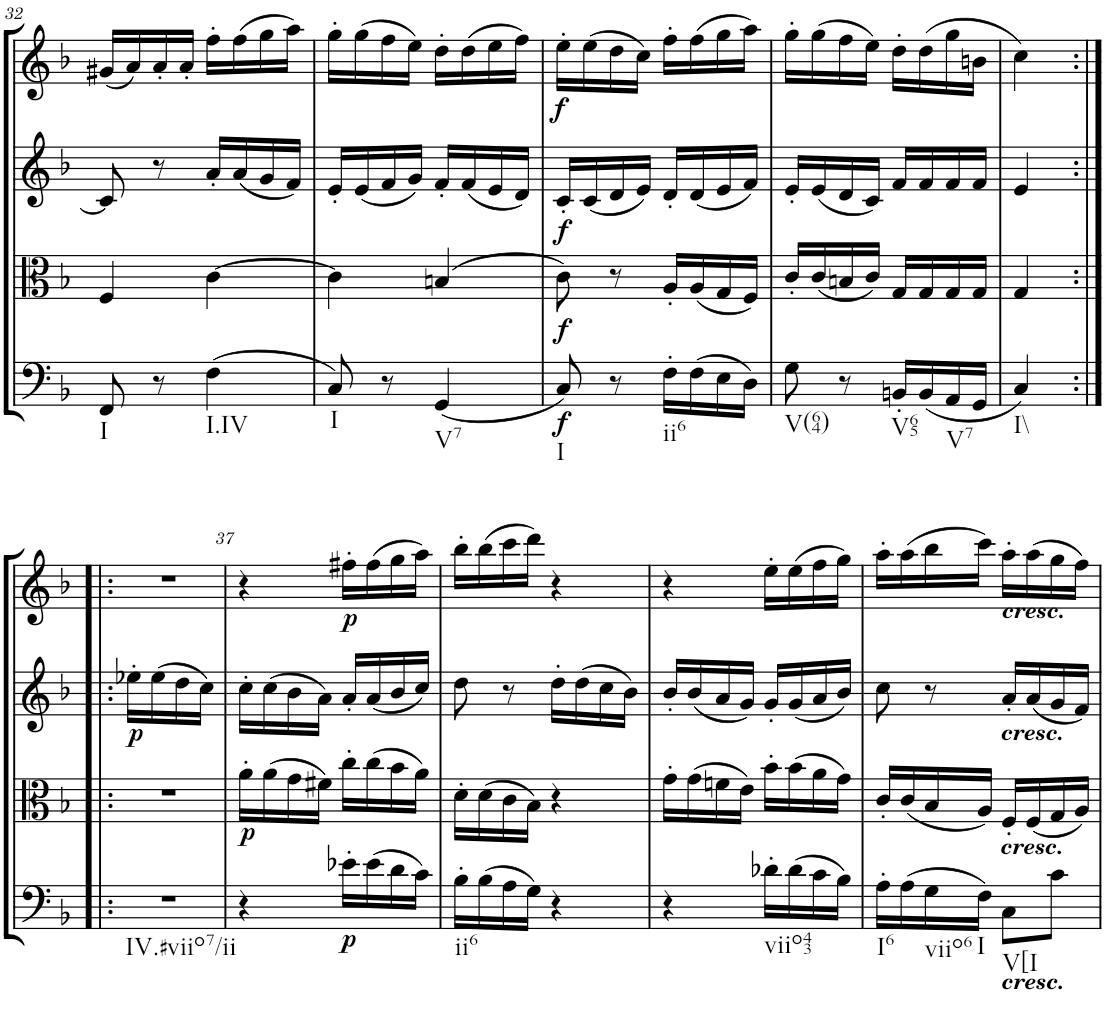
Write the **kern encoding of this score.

**kern	**dynam	**kern	**dynam	**kern	**dynam	**kern	**dynam
*part4	*part4	*part3	*part3	*part2	*part2	*part1	*part1
*staff4	*staff4	*staff3	*staff3	*staff2	*staff2	*staff1	*staff1
*I"Cello	*	*I"Viola	*	*I"2nd Violin	*	*I"1st Violin	*
*	*	*I'Vla	*	*I'Vln	*	*I'Vln	*
!!LO:PB:g=z
*clefF4	*	*clefC3	*	*clefG2	*	*clefG2	*
*k[b-]	*	*k[b-]	*	*k[b-]	*	*k[b-]	*
*F:	*	*F:	*	*F:	*	*F:	*
*M2/4	*	*M2/4	*	*M2/4	*	*M2/4	*
=32	=32	=32	=32	=32	=32	=32	=32
!LO:TX:b:t=I	!	!	!	!	!	!	!
8FF/	.	4F/	.	8c/]	.	(16g#X/LL	.
.	.	.	.	.	.	16a/)	.
8r	.	.	.	8r	.	16a'/	.
.	.	.	.	.	.	16a'/JJ	.
!LO:TX:b:t=I.IV	!	!	!	!	!	!	!
(4F\	.	[4c\	.	16a'/LL	.	16ff'\LL	.
.	.	.	.	(16a/	.	(16ff\	.
.	.	.	.	16g/	.	16gg\	.
.	.	.	.	16f/JJ)	.	16aa\JJ)	.
=33	=33	=33	=33	=33	=33	=33	=33
!LO:TX:b:t=I	!	!	!	!	!	!	!
8C/)	.	4c\]	.	16e'/LL	.	16gg'\LL	.
.	.	.	.	(16e/	.	(16gg\	.
8r	.	.	.	16f/	.	16ff\	.
.	.	.	.	16g/JJ)	.	16ee\JJ)	.
!LO:TX:b:t=V7	!	!	!	!	!	!	!
(4GG/	.	(4Bn/	.	16f'/LL	.	16dd'\LL	.
.	.	.	.	(16f/	.	(16dd\	.
.	.	.	.	16e/	.	16ee\	.
.	.	.	.	16d/JJ)	.	16ff\JJ)	.
=34	=34	=34	=34	=34	=34	=34	=34
!LO:TX:b:t=I	!	!	!	!	!	!	!
!	!LO:DY:b	!	!LO:DY:b	!	!	!	!
!	!	!	!LO:DY:n=1:a	!	!	!	!LO:DY:b
8C/)	f	8c\)	f f	16c'/LL	.	16ee'\LL	f
.	.	.	.	(16c/	.	(16ee\	.
8r	.	8r	.	16d/	.	16dd\	.
.	.	.	.	16e/JJ)	.	16cc\JJ)	.
!LO:TX:b:t=ii6	!	!	!	!	!	!	!
16F'\LL	.	16A'/LL	.	16d'/LL	.	16ff'\LL	.
(16F\	.	(16A/	.	(16d/	.	(16ff\	.
16E\	.	16G/	.	16e/	.	16gg\	.
16D\JJ)	.	16F/JJ)	.	16f/JJ)	.	16aa\JJ)	.
=35	=35	=35	=35	=35	=35	=35	=35
!LO:TX:b:t=V(64)	!	!	!	!	!	!	!
8G\	.	16c'/LL	.	16e'/LL	.	16gg'\LL	.
.	.	(16c/	.	(16e/	.	(16gg\	.
8r	.	16Bn/	.	16d/	.	16ff\	.
.	.	16c/JJ)	.	16c/JJ)	.	16ee\JJ)	.
!LO:TX:b:t=V65	!	!	!	!	!	!	!
16BBn'/LL	.	16G/LL	.	16f/LL	.	16dd'\LL	.
(16BB/	.	16G/	.	16f/	.	(16dd\	.
!LO:TX:b:t=V7	!	!	!	!	!	!	!
16AA/	.	16G/	.	16f/	.	16gg\	.
16GG/JJ	.	16G/JJ	.	16f/JJ	.	16bn\JJ	.
=36	=36	=36	=36	=36	=36	=36	=36
!LO:TX:b:t=I\\	!	!	!	!	!	!	!
4C/)	.	4G/	.	4e/	.	4cc\)	.
!!LO:LB:g=z
=36X3:|!|:	=36X3:|!|:	=36X3:|!|:	=36X3:|!|:	=36X3:|!|:	=36X3:|!|:	=36X3:|!|:	=36X3:|!|:
!LO:TX:b:t=IV.#viio7/ii	!	!	!	!	!	!	!
!	!	!	!	!	!LO:DY:b	!	!
2r	.	2r	.	16ee-X'\LL	p	2r	.
.	.	.	.	(16ee-\	.	.	.
.	.	.	.	16dd\	.	.	.
.	.	.	.	16cc\JJ)	.	.	.
.	.	.	.	4ryy	.	.	.
=37	=37	=37	=37	=37	=37	=37	=37
!	!	!	!LO:DY:b	!	!	!	!
4r	.	16a'\LL	p	16cc'\LL	.	4r	.
.	.	(16a\	.	(16cc\	.	.	.
.	.	16g\	.	16b-\	.	.	.
.	.	16f#X\JJ)	.	16a\JJ)	.	.	.
!	!LO:DY:b	!	!	!	!	!	!LO:DY:b
16e-X'\LL	p	16cc'\LL	.	16a'/LL	.	16ff#X'\LL	p
(16e-\	.	(16cc\	.	(16a/	.	(16ff#\	.
16d\	.	16b-\	.	16b-/	.	16gg\	.
16c\JJ)	.	16a\JJ)	.	16cc/JJ)	.	16aa\JJ)	.
=38	=38	=38	=38	=38	=38	=38	=38
!LO:TX:b:t=ii6	!	!	!	!	!	!	!
16B-'\LL	.	16d'\LL	.	8dd\	.	16bb-'\LL	.
(16B-\	.	(16d\	.	.	.	(16bb-\	.
16A\	.	16c\	.	8r	.	16ccc\	.
16G\JJ)	.	16B-\JJ)	.	.	.	16ddd\JJ)	.
4r	.	4r	.	16dd'\LL	.	4r	.
.	.	.	.	(16dd\	.	.	.
.	.	.	.	16cc\	.	.	.
.	.	.	.	16b-\JJ)	.	.	.
=39	=39	=39	=39	=39	=39	=39	=39
4r	.	16g'\LL	.	16b-'/LL	.	4r	.
.	.	(16g\	.	(16b-/	.	.	.
.	.	16fn\	.	16a/	.	.	.
.	.	16e\JJ)	.	16g/JJ)	.	.	.
!LO:TX:b:t=viio43	!	!	!	!	!	!	!
16d-X'\LL	.	16b-'\LL	.	16g'/LL	.	16ee'\LL	.
(16d-\	.	(16b-\	.	(16g/	.	(16ee\	.
16c\	.	16a\	.	16a/	.	16ff\	.
16B-\JJ)	.	16g\JJ)	.	16b-/JJ)	.	16gg\JJ)	.
=40	=40	=40	=40	=40	=40	=40	=40
!LO:TX:b:t=I6	!	!	!	!	!	!	!
16A'\LL	.	16c'/LL	.	8cc\	.	16aa'\LL	.
(16A\	.	(16c/	.	.	.	(16aa\	.
!LO:TX:b:t=viio6	!	!	!	!	!	!	!
16G\	.	16B-/	.	8r	.	16bb-\	.
!LO:TX:b:t=I	!	!	!	!	!	!	!
16F\JJ)	.	16A/JJ)	.	.	.	16ccc\JJ)	.
!	!	!	!	!	!	!LO:TX:a:Bi:t=cresc.	!
!	!	!	!	!LO:TX:b:Bi:t=cresc.	!	!	!
!	!	!LO:TX:b:Bi:t=cresc.	!	!	!	!	!
!LO:TX:b:Bi:t=cresc.	!	!	!	!	!	!	!
!LO:TX:b:t=V[I	!	!	!	!	!	!	!
8C\L	.	16F'/LL	.	16a'/LL	.	16aa'\LL	.
.	.	(16F/	.	(16a/	.	(16aa\	.
8c\J	.	16G/	.	16g/	.	16gg\	.
.	.	16A/JJ)	.	16f/JJ)	.	16ff\JJ)	.
=	=	=	=	=	=	=	=
*-	*-	*-	*-	*-	*-	*-	*-
